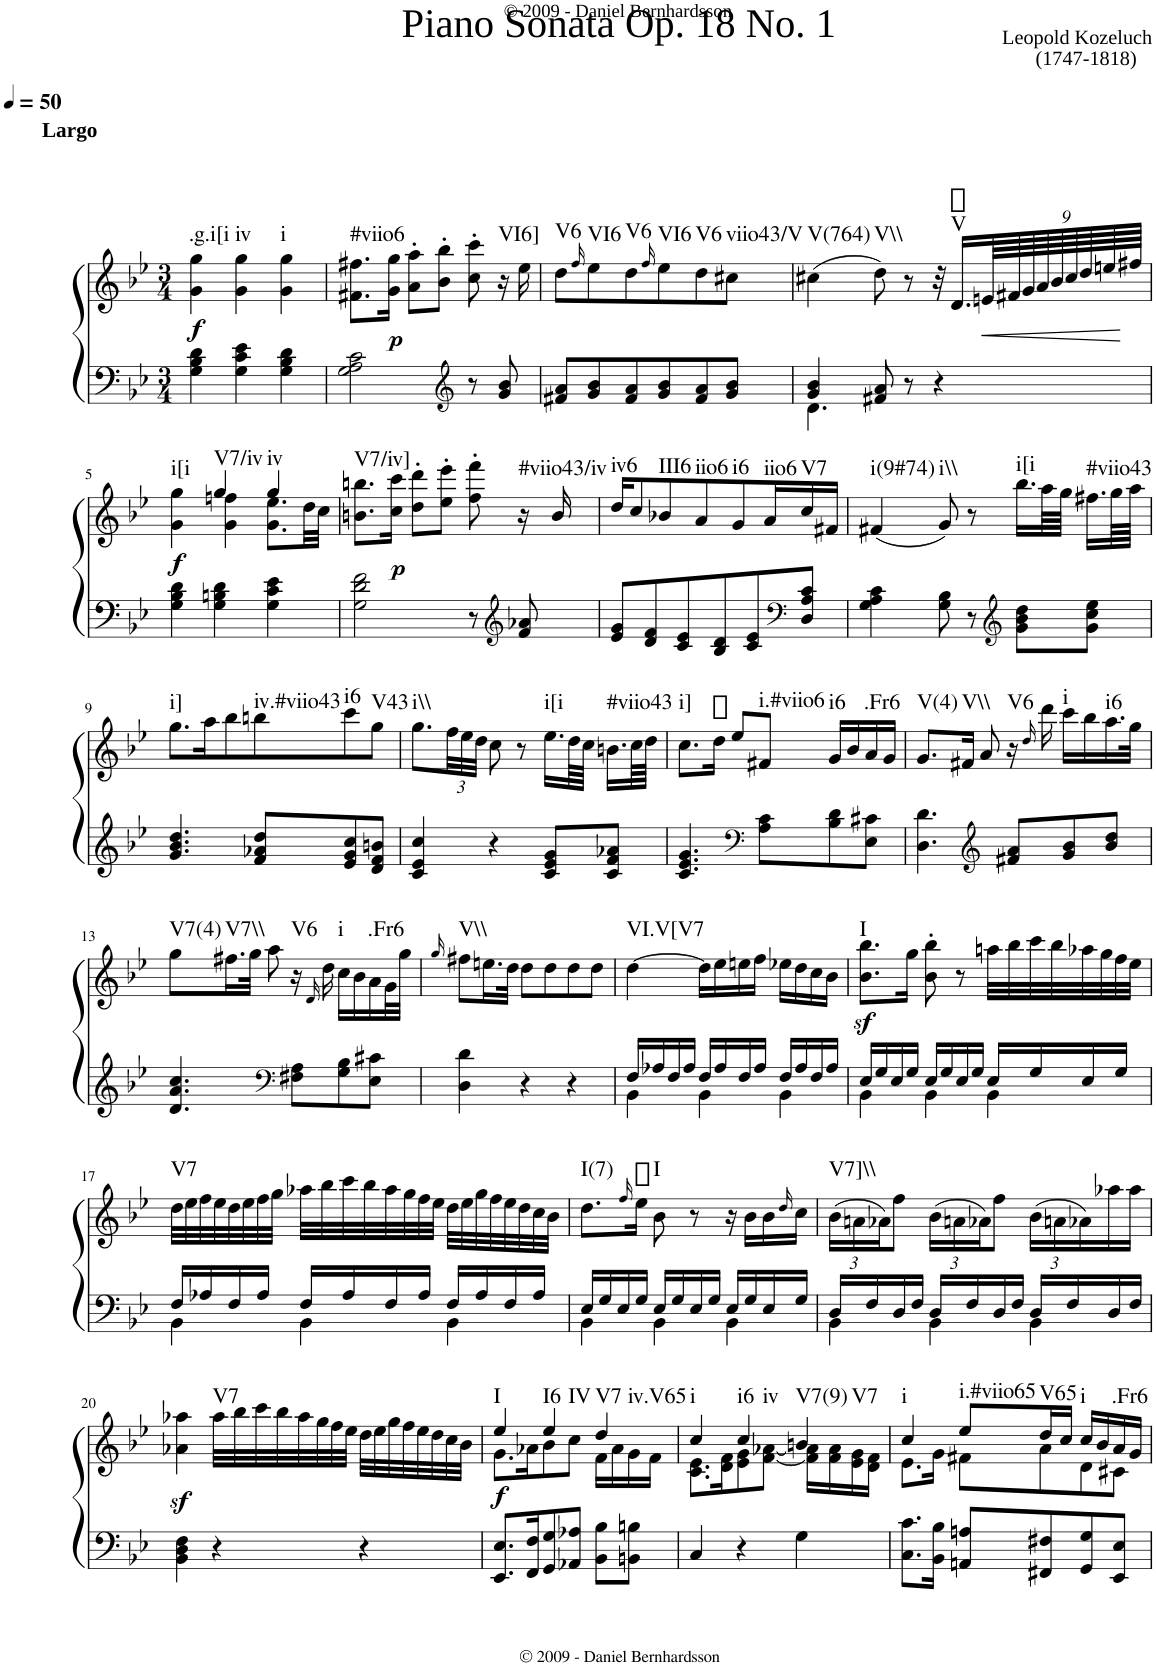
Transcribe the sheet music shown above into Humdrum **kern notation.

**kern	**kern	**dynam	**harte
*part1	*part1	*part1	*part1
*staff2	*staff1	*staff1/2	*
*I"Piano	*	*	*
*I'Pno.	*	*	*
*clefF4	*clefG2	*	*
*k[b-e-]	*k[b-e-]	*	*
*B-:	*B-:	*	*
*M3/4	*M3/4	*	*
*MM50	*MM50	*	*
=1	=1	=1	=1
!	!LO:TX:a:B:t=Largo	!	!
!	!	!LO:DY:b	!LO:H:kt=.g.i[i
4G\ 4B-\ 4d\	4g\ 4gg\	f	N
!	!	!	!LO:H:kt=iv
4G\ 4c\ 4e-\	4g\ 4gg\	.	N
!	!	!	!LO:H:kt=i
4G\ 4B-\ 4d\	4g\ 4gg\	.	N
=2	=2	=2	=2
!	!	!	!LO:H:kt=#viio6
2G\ 2A\ 2c\	8.f#X\ 8.ff#X\L	.	N
!	!	!LO:DY:b	!
.	16g\ 16gg\Jk	p	.
.	8a\' 8aa\'L	.	.
.	8b-\' 8bb-\'J	.	.
*clefG2	*	*	*
8r	8cc\' 8ccc\'	.	.
!	!	!	!LO:H:kt=VI6]
8g/ 8b-/	16r	.	N
.	16ee-\	.	.
=3	=3	=3	=3
!	!	!	!LO:H:kt=V6
8f#X/ 8a/L	8dd\L	.	N
.	16qff/	.	.
!	!	!	!LO:H:kt=VI6
8g/ 8b-/	8ee-\	.	N
!	!	!	!LO:H:kt=V6
8f#/ 8a/	8dd\	.	N
.	16qff/	.	.
!	!	!	!LO:H:kt=VI6
8g/ 8b-/	8ee-\	.	N
!	!	!	!LO:H:kt=V6
8f#/ 8a/	8dd\	.	N
!	!	!	!LO:H:kt=viio43/V
8g/ 8b-/J	8cc#X\J	.	N
=4	=4	=4	=4
*^	*	*	*
!	!	!	!	!LO:H:kt=V(764)
4g/ 4b-/	4.d\	(4cc#X\	.	N
!	!	!	!	!LO:H:kt=V\\
8f#X/ 8a/	.	8dd\)	.	N
8r	8ryy	8r	.	.
4r	4ryy	32r	.	.
!	!	!	!	!LO:H:kt=V
.	.	16.d/LL	.	N
*	*	*Xbrackettup	*	*
!	!	!	!LO:HP:b	!
.	.	72en/LL	<	.
.	.	72f#X/	.	.
.	.	72g/	.	.
.	.	72a/	.	.
.	.	72b-/	.	.
.	.	72cc#/	.	.
.	.	72dd/	.	.
.	.	72een/	.	.
.	.	72ff#X/JJJJ	[	.
*v	*v	*	*	*
!!LO:LB:g=z
=5	=5	=5	=5
*	*^	*	*
!	!	!	!LO:DY:b	!LO:H:kt=i[i
4G\ 4B-\ 4d\	4g\ 4gg\	4ryy	f	N
!	!	!	!	!LO:H:kt=V7/iv
4G\ 4Bn\ 4d\	4gg/	4g\ 4ffn\	.	N
!	!	!	!	!LO:H:kt=iv
4G\ 4c\ 4e-\	4gg/	8.g\ 8.ee-\L	.	N
.	.	32dd\LL	.	.
.	.	32cc\JJJ	.	.
=6	=6	=6	=6	=6
!	!	!	!	!LO:H:kt=V7/iv]
*	*v	*v	*	*
2G\ 2d\ 2f\	8.bn\ 8.bbn\L	.	N
!	!	!LO:DY:b	!
.	16cc\ 16ccc\Jk	p	.
.	8dd\' 8ddd\'L	.	.
.	8ee-\' 8eee-\'J	.	.
8r	8ff\' 8fff\'	.	.
*clefG2	*	*	*
!	!	!	!LO:H:kt=#viio43/iv
8f/ 8a-X/	16r	.	N
.	16b/	.	.
=7	=7	=7	=7
!	!	!	!LO:H:kt=iv6
8e-/ 8g/L	16dd/KL	.	N
.	8cc/	.	.
8d/ 8f/	.	.	.
!	!	!	!LO:H:kt=III6
.	8b-X/	.	N
8c/ 8e-/	.	.	.
!	!	!	!LO:H:kt=iio6
.	8a/	.	N
8B-/ 8d/	.	.	.
!	!	!	!LO:H:kt=i6
.	8g/	.	N
8c/ 8e-/	.	.	.
!	!	!	!LO:H:kt=iio6
.	16a/L	.	N
*clefF4	*	*	*
!	!	!	!LO:H:kt=V7
8D/ 8A/ 8c/J	16cc/	.	N
.	16f#X/JJ	.	.
=8	=8	=8	=8
!	!	!	!LO:H:kt=i(9#74)
4G\ 4A\ 4c\	(4f#X/	.	N
!	!	!	!LO:H:kt=i\\
8G\ 8B-\	8g/)	.	N
8r	8r	.	.
*clefG2	*	*	*
!	!	!	!LO:H:kt=i[i
8g\ 8b-\ 8dd\L	16.bb-\LL	.	N
.	64aa\LL	.	.
.	64gg\JJJJ	.	.
!	!	!	!LO:H:kt=#viio43
8g\ 8cc\ 8ee-\J	16.ff#X\LL	.	N
.	64gg\LL	.	.
.	64aa\JJJJ	.	.
!!LO:LB:g=z
=9	=9	=9	=9
!	!	!	!LO:H:kt=i]
4.g/ 4.b-/ 4.dd/	8.gg\L	.	N
.	16aa\K	.	.
.	8bb-\	.	.
!	!	!	!LO:H:kt=iv.#viio43
8f/ 8a-X/ 8dd/L	8bbn\	.	N
!	!	!	!LO:H:kt=i6
8e-/ 8g/ 8cc/	8ccc\	.	N
!	!	!	!LO:H:kt=V43
8d/ 8f/ 8bn/J	8gg\J	.	N
=10	=10	=10	=10
!	!	!	!LO:H:kt=i\\
4c/ 4e-/ 4cc/	8.gg\L	.	N
.	48ff\LL	.	.
.	48ee-\	.	.
.	48dd\JJJ	.	.
4r	8cc\	.	.
.	8r	.	.
!	!	!	!LO:H:kt=i[i
8c/ 8e-/ 8g/L	16.ee-\LL	.	N
.	64dd\LL	.	.
.	64cc\JJJJ	.	.
!	!	!	!LO:H:kt=#viio43
8c/ 8f/ 8a-X/J	16.bn\LL	.	N
.	64cc\LL	.	.
.	64dd\JJJJ	.	.
=11	=11	=11	=11
!	!	!	!LO:H:kt=i]
4.c/ 4.e-/ 4.g/	8.cc\L	.	N
.	16dd\Jk	.	.
.	8ee-/L	.	.
*clefF4	*	*	*
!	!	!	!LO:H:kt=i.#viio6
8A\ 8c\L	8f#X/J	.	N
!	!	!	!LO:H:kt=i6
8B-\ 8d\	16g/LL	.	N
.	16b-/	.	.
!	!	!	!LO:H:kt=.Fr6
8E-\ 8c#X\J	16a/	.	N
.	16g/JJ	.	.
=12	=12	=12	=12
!	!	!	!LO:H:kt=V(4)
4.D\ 4.d\	8.g/L	.	N
!	!	!	!LO:H:kt=V\\
.	16f#X/Jk	.	N
*clefG2	*	*	*
.	8a/	.	.
!	!	!	!LO:H:kt=V6
8f#X/ 8a/L	16r	.	N
.	16qdd/	.	.
.	16ddd\	.	.
!	!	!	!LO:H:kt=i
8g/ 8b-/	16ccc\LL	.	N
.	16bb-\	.	.
!	!	!	!LO:H:kt=i6
8b-/ 8dd/J	16.aa\	.	N
.	32gg\JJk	.	.
!!LO:LB:g=z
=13	=13	=13	=13
!	!	!	!LO:H:kt=V7(4)
4.d/ 4.a/ 4.cc/	8gg\L	.	N
!	!	!	!LO:H:kt=V7\\
.	16.ff#X\L	.	N
.	32gg\JJk	.	.
.	8aa\	.	.
*clefF4	*	*	*
!	!	!	!LO:H:kt=V6
8F#X\ 8A\L	16r	.	N
.	16qd/	.	.
.	16dd\	.	.
!	!	!	!LO:H:kt=i
8G\ 8B-\	16cc\LL	.	N
.	16b-\	.	.
!	!	!	!LO:H:kt=.Fr6
8E-\ 8c#X\J	16a\	.	N
.	32g\L	.	.
.	32gg\JJJ	.	.
=14	=14	=14	=14
.	16qgg/	.	.
!	!	!	!LO:H:kt=V\\
4D\ 4d\	8ff#X\L	.	N
.	16.een\L	.	.
.	32dd\JJk	.	.
4r	8dd\L	.	.
.	8dd\	.	.
4r	8dd\	.	.
.	8dd\J	.	.
=15	=15	=15	=15
*^	*	*	*
!	!	!	!	!LO:H:kt=VI.V[V7
16F/LL	4BB-\	[>4dd\	.	N
16A-X/	.	.	.	.
16F/	.	.	.	.
16A-/JJ	.	.	.	.
16F/LL	4BB-\	16dd\LL]	.	.
16A-/	.	16ee-\	.	.
16F/	.	16een\	.	.
16A-/JJ	.	16ff\JJ	.	.
16F/LL	4BB-\	16ee-X\LL	.	.
16A-/	.	16dd\	.	.
16F/	.	16cc\	.	.
16A-/JJ	.	16b-\JJ	.	.
=16	=16	=16	=16	=16
!	!	!	!LO:DY:b	!LO:H:kt=I
16E-/LL	4BB-\	8.b-\ 8.bb-\L	sf	N
16G/	.	.	.	.
16E-/	.	.	.	.
16G/JJ	.	16gg\Jk	.	.
16E-/LL	4BB-\	8b-\' 8bb-\'	.	.
16G/	.	.	.	.
16E-/	.	8r	.	.
16G/JJ	.	.	.	.
16E-/LL	4BB-\	32aan\LLL	.	.
.	.	32bb-\	.	.
16G/	.	32ccc\	.	.
.	.	32bb-\	.	.
16E-/	.	32aa-X\	.	.
.	.	32gg\	.	.
16G/JJ	.	32ff\	.	.
.	.	32ee-\JJJ	.	.
!!LO:LB:g=z
=17	=17	=17	=17	=17
!	!	!	!	!LO:H:kt=V7
16F/LL	4BB-\	32dd\LLL	.	N
.	.	32ee-\	.	.
16A-X/	.	32ff\	.	.
.	.	32ee-\	.	.
16F/	.	32dd\	.	.
.	.	32ee-\	.	.
16A-/JJ	.	32ff\	.	.
.	.	32gg\JJJ	.	.
16F/LL	4BB-\	32aa-X\LLL	.	.
.	.	32bb-\	.	.
16A-/	.	32ccc\	.	.
.	.	32bb-\	.	.
16F/	.	32aa-\	.	.
.	.	32gg\	.	.
16A-/JJ	.	32ff\	.	.
.	.	32ee-\JJJ	.	.
16F/LL	4BB-\	32dd\LLL	.	.
.	.	32ee-\	.	.
16A-/	.	32gg\	.	.
.	.	32ff\	.	.
16F/	.	32ee-\	.	.
.	.	32dd\	.	.
16A-/JJ	.	32cc\	.	.
.	.	32b-\JJJ	.	.
=18	=18	=18	=18	=18
!	!	!	!	!LO:H:kt=I(7)
16E-/LL	4BB-\	8.dd\L	.	N
16G/	.	.	.	.
16E-/	.	.	.	.
.	.	16qff/	.	.
16G/JJ	.	16ee-\Jk	.	.
!	!	!	!	!LO:H:kt=I
16E-/LL	4BB-\	8b-\	.	N
16G/	.	.	.	.
16E-/	.	8r	.	.
16G/JJ	.	.	.	.
16E-/LL	4BB-\	16r	.	.
16G/	.	16b-\LL	.	.
16E-/	.	16b-\	.	.
.	.	16qdd/	.	.
16G/JJ	.	16cc\JJ	.	.
=19	=19	=19	=19	=19
!	!	!	!	!LO:H:kt=V7]\\
16D/LL	4BB-\	(24b-\LL	.	N
.	.	24an\	.	.
16F/	.	.	.	.
.	.	24a-X\J)	.	.
16D/	.	8ff\J	.	.
16F/JJ	.	.	.	.
16D/LL	4BB-\	(24b-\LL	.	.
.	.	24an\	.	.
16F/	.	.	.	.
.	.	24a-X\J)	.	.
16D/	.	8ff\J	.	.
16F/JJ	.	.	.	.
16D/LL	4BB-\	(24b-\LL	.	.
.	.	24an\	.	.
16F/	.	.	.	.
.	.	24a-X\)	.	.
16D/	.	16aa-X\	.	.
16F/JJ	.	16aa-\JJ	.	.
*v	*v	*	*	*
!!LO:LB:g=z
=20	=20	=20	=20
4BB-\ 4D\ 4F\	4a-X\z< 4aa-X\z<	.	.
!	!	!	!LO:H:kt=V7
4r	32aa-\LLL	.	N
.	32bb-\	.	.
.	32ccc\	.	.
.	32bb-\	.	.
.	32aa-\	.	.
.	32gg\	.	.
.	32ff\	.	.
.	32ee-\JJJ	.	.
4r	32dd\LLL	.	.
.	32ee-\	.	.
.	32gg\	.	.
.	32ff\	.	.
.	32ee-\	.	.
.	32dd\	.	.
.	32cc\	.	.
.	32b-\JJJ	.	.
=21	=21	=21	=21
*	*^	*	*
!	!	!	!LO:DY:b	!LO:H:kt=I
8.EE-/ 8.E-/L	4ee-/	8.g\L	f	N
16FF/ 16F/K	.	16a-X\K	.	.
!	!	!	!	!LO:H:n=1:kt=I6
!	!	!	!	!LO:H:n=2:kt=IV
8GG/ 8G/	4ee-/	8b-\	.	N N
8AA-X/ 8A-X/J	.	8cc\J	.	.
!	!	!	!	!LO:H:n=1:kt=V7
!	!	!	!	!LO:H:n=2:kt=iv.V65
8BB-\ 8B-\L	4dd/	16f\LL	.	N N
.	.	16a-\	.	.
8BBn\ 8Bn\J	.	16g\	.	.
.	.	16f\JJ	.	.
=22	=22	=22	=22	=22
!	!	!	!	!LO:H:kt=i
4C/	4cc/	8.c\ 8.e-\L	.	N
.	.	16d\ 16f\K	.	.
!	!	!	!	!LO:H:n=1:kt=i6
!	!	!	!	!LO:H:n=2:kt=iv
4r	4cc/	8e-\ 8g\	.	N N
.	.	[<8f\ [<8a-X\J	.	.
!	!	!	!	!LO:H:n=1:kt=V7(9)
!	!	!	!	!LO:H:n=2:kt=V7
4G\	4bn/	16f\] 16a-\]LL	.	N N
.	.	16f\ 16a-\	.	.
.	.	16e-\ 16g\	.	.
.	.	16d\ 16f\JJ	.	.
=23	=23	=23	=23	=23
!	!	!	!	!LO:H:kt=i
8.C\ 8.c\L	4cc/	8.e-\L	.	N
16BB-\ 16B-\Jk	.	16g\Jk	.	.
!	!	!	!	!LO:H:kt=i.#viio65
8AAn/ 8An/L	8ee-/L	8f#X\L	.	N
!	!	!	!	!LO:H:kt=V65
8FF#X/ 8F#X/	16dd/L	8a\	.	N
.	16cc/JJ	.	.	.
!	!	!	!	!LO:H:kt=i
8GG/ 8G/	16cc/LL	8d\	.	N
.	16b-/	.	.	.
!	!	!	!	!LO:H:kt=.Fr6
8EE-/ 8E-/J	16a/	8c#X\J	.	N
.	16g/JJ	.	.	.
*	*v	*v	*	*
=	=	=	=
*-	*-	*-	*-
